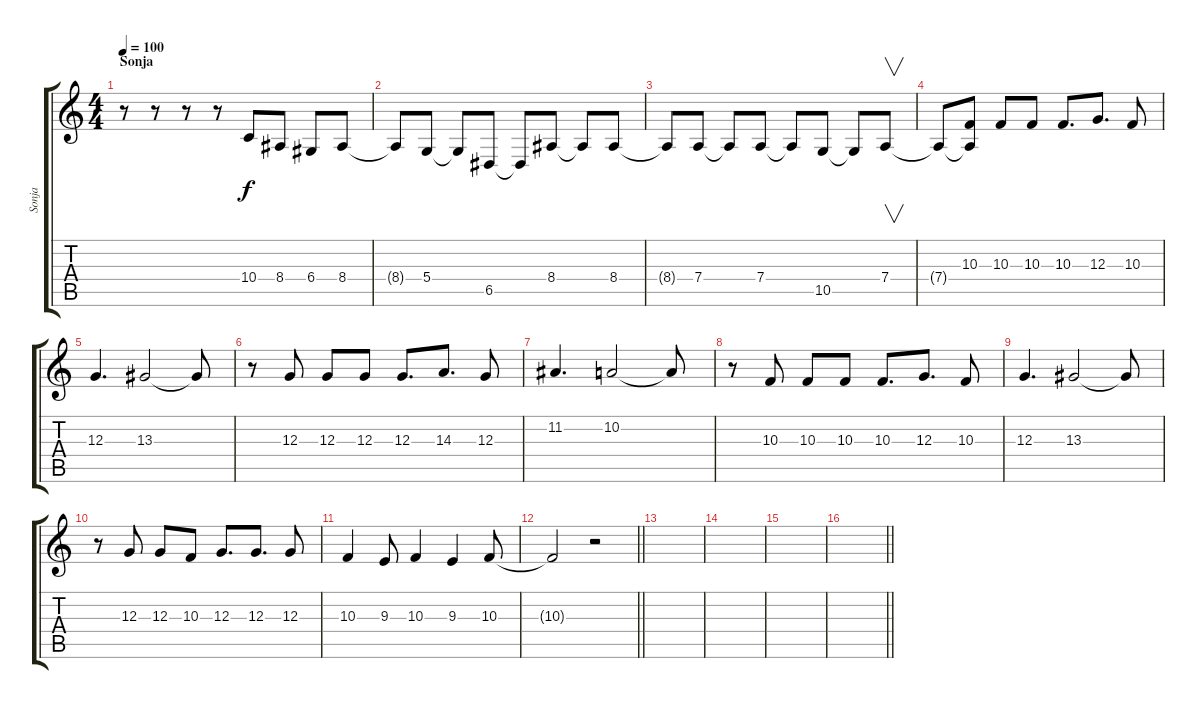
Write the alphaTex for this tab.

\track ("Sonja" "Sonja") {instrument flute}
\staff {score tabs}
\tuning (E4 B3 G3 D3 A2 E2) {hide}
\ts (4 4)
\section ("" "Sonja")
\tempo 100
\clef g2
\ks c
r.8{dy f} r.8 r.8 r.8 10.4.8 8.4.8 6.4.8 8.4.8 |
8.4{t}.8 5.4.8 5.4{t}.8 6.5.8 6.5{t}.8 8.4.8 8.4{t}.8 8.4.8 |
8.4{t}.8 7.4.8 7.4{t}.8 7.4.8 7.4{t}.8 10.5.8 10.5{t}.8 7.4.8{v} |
7.4{t}.8 (10.3 7.4{t}).8 10.3.8 10.3.8 10.3.8{d} 12.3.8{d} 10.3.8 |
12.3.4{d} 13.3.2 13.3{t}.8 |
r.8 12.3.8 12.3.8 12.3.8 12.3.8{d} 14.3.8{d} 12.3.8 |
11.2.4{d} 10.2.2 10.2{t}.8 |
r.8 10.3.8 10.3.8 10.3.8 10.3.8{d} 12.3.8{d} 10.3.8 |
12.3.4{d} 13.3.2 13.3{t}.8 |
r.8 12.3.8 12.3.8 10.3.8 12.3.8{d} 12.3.8{d} 12.3.8 |
10.3.4 9.3.8 10.3.4 9.3.4 10.3.8 |
\barLineRight lightlight
10.3{t}.2 r.2 |
|
|
|
\barLineRight lightlight
